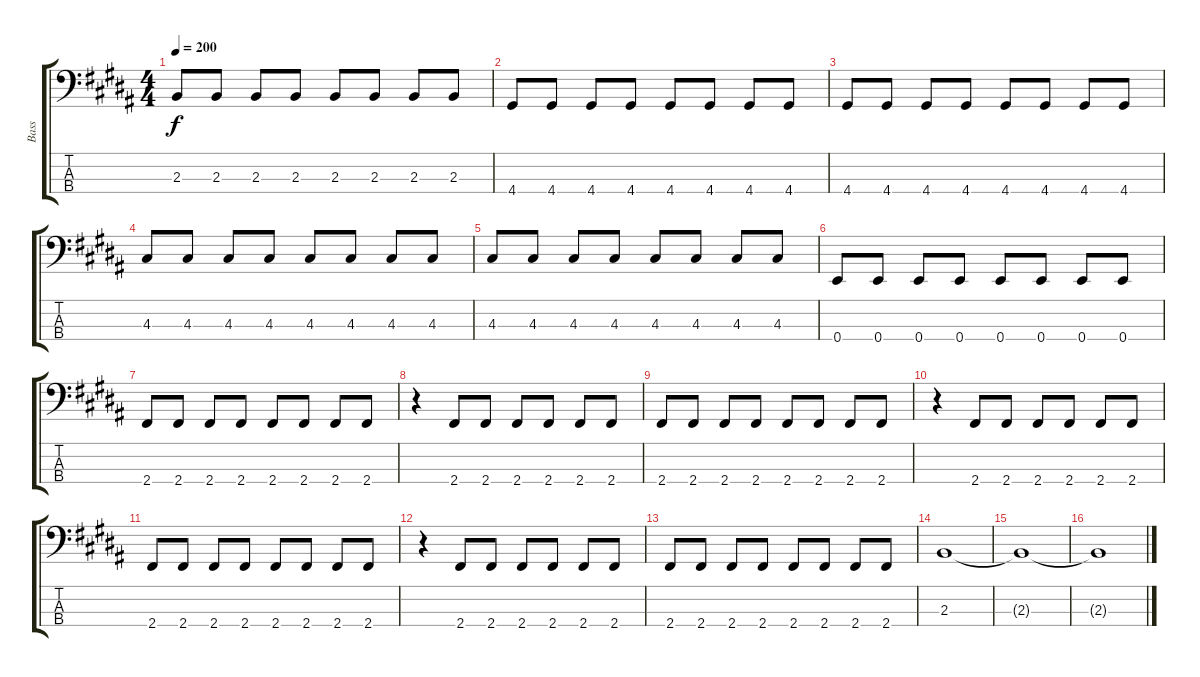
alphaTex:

\track ("Bass" "Bass") {instrument electricbasspick}
\staff {score tabs}
\tuning (G2 D2 A1 E1) {hide}
\ts (4 4)
\tempo 200
\clef f4
\ks b
2.3.8{dy f} 2.3.8 2.3.8 2.3.8 2.3.8 2.3.8 2.3.8 2.3.8 |
4.4.8 4.4.8 4.4.8 4.4.8 4.4.8 4.4.8 4.4.8 4.4.8 |
4.4.8 4.4.8 4.4.8 4.4.8 4.4.8 4.4.8 4.4.8 4.4.8 |
4.3.8 4.3.8 4.3.8 4.3.8 4.3.8 4.3.8 4.3.8 4.3.8 |
4.3.8 4.3.8 4.3.8 4.3.8 4.3.8 4.3.8 4.3.8 4.3.8 |
0.4.8 0.4.8 0.4.8 0.4.8 0.4.8 0.4.8 0.4.8 0.4.8 |
2.4.8 2.4.8 2.4.8 2.4.8 2.4.8 2.4.8 2.4.8 2.4.8 |
r.4 2.4.8 2.4.8 2.4.8 2.4.8 2.4.8 2.4.8 |
2.4.8 2.4.8 2.4.8 2.4.8 2.4.8 2.4.8 2.4.8 2.4.8 |
r.4 2.4.8 2.4.8 2.4.8 2.4.8 2.4.8 2.4.8 |
2.4.8 2.4.8 2.4.8 2.4.8 2.4.8 2.4.8 2.4.8 2.4.8 |
r.4 2.4.8 2.4.8 2.4.8 2.4.8 2.4.8 2.4.8 |
2.4.8 2.4.8 2.4.8 2.4.8 2.4.8 2.4.8 2.4.8 2.4.8 |
2.3.1 |
2.3{t}.1 |
2.3{t}.1
